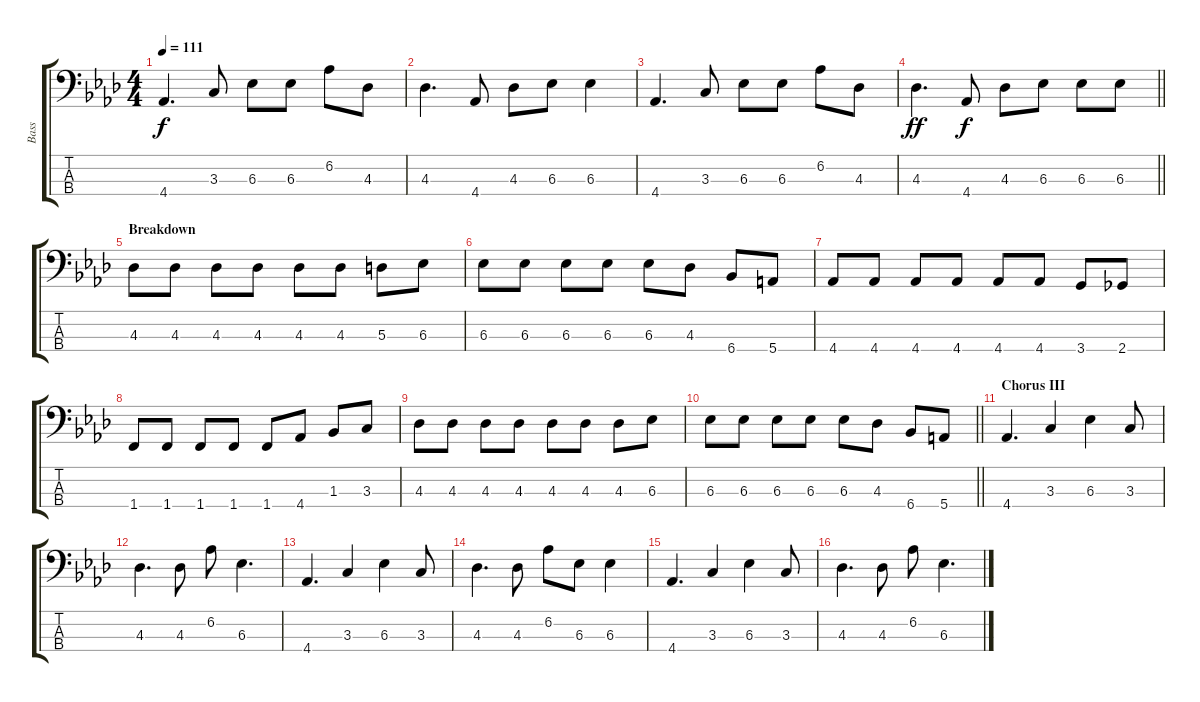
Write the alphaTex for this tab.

\track ("Bass" "Bass") {instrument electricbassfinger}
\staff {score tabs}
\tuning (G2 D2 A1 E1) {hide}
\ts (4 4)
\tempo 111
\clef f4
\ks ab
4.4.4{d dy f} 3.3.8 6.3.8 6.3.8 6.2.8 4.3.8 |
4.3.4{d} 4.4.8 4.3.8 6.3.8 6.3.4 |
4.4.4{d} 3.3.8 6.3.8 6.3.8 6.2.8 4.3.8 |
\barLineRight lightlight
4.3.4{d dy ff} 4.4.8{dy f} 4.3.8 6.3.8 6.3.8 6.3.8 |
\section ("" "Breakdown")
4.3.8 4.3.8 4.3.8 4.3.8 4.3.8 4.3.8 5.3.8 6.3.8 |
6.3.8 6.3.8 6.3.8 6.3.8 6.3.8 4.3.8 6.4.8 5.4.8 |
4.4.8 4.4.8 4.4.8 4.4.8 4.4.8 4.4.8 3.4.8 2.4.8 |
1.4.8 1.4.8 1.4.8 1.4.8 1.4.8 4.4.8 1.3.8 3.3.8 |
4.3.8 4.3.8 4.3.8 4.3.8 4.3.8 4.3.8 4.3.8 6.3.8 |
\barLineRight lightlight
6.3.8 6.3.8 6.3.8 6.3.8 6.3.8 4.3.8 6.4.8 5.4.8 |
\section ("" "Chorus III")
4.4.4{d} 3.3.4 6.3.4 3.3.8 |
4.3.4{d} 4.3.8 6.2.8 6.3.4{d} |
4.4.4{d} 3.3.4 6.3.4 3.3.8 |
4.3.4{d} 4.3.8 6.2.8 6.3.8 6.3.4 |
4.4.4{d} 3.3.4 6.3.4 3.3.8 |
4.3.4{d} 4.3.8 6.2.8 6.3.4{d}
